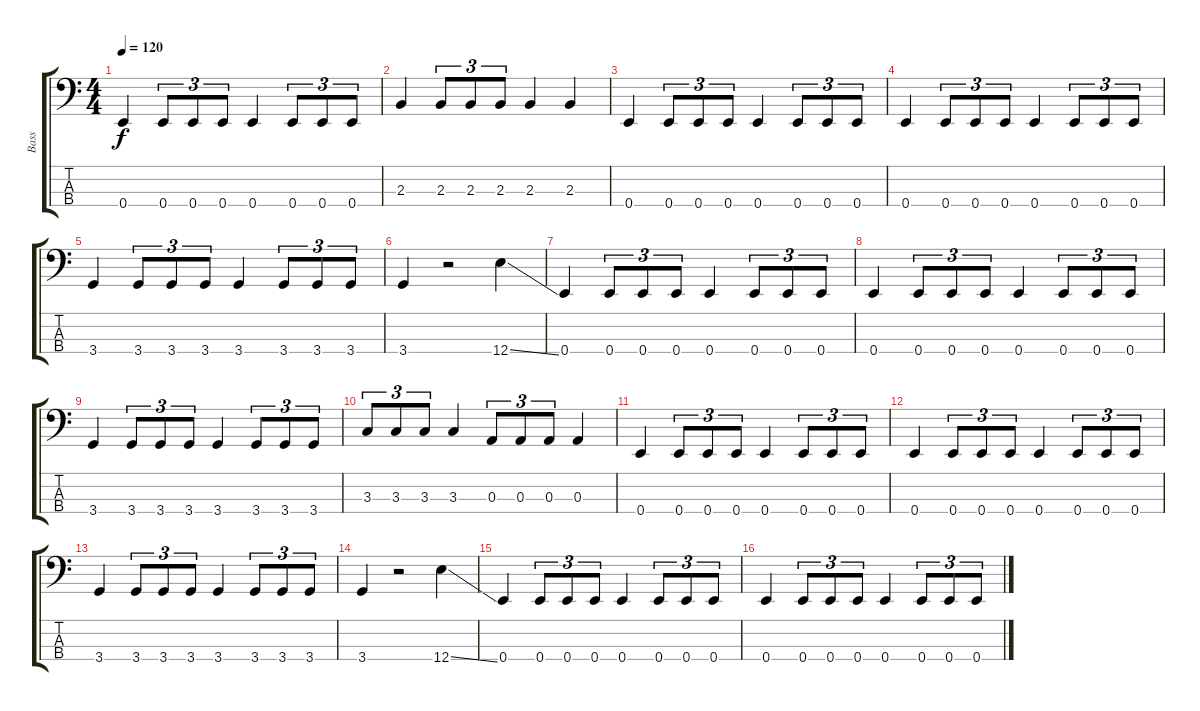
\track ("Bass" "Bass") {instrument electricbasspick}
\staff {score tabs}
\tuning (G2 D2 A1 E1) {hide}
\ts (4 4)
\tempo 120
\clef f4
\ks c
0.4.4{dy f} 0.4.8{tu (3 2)} 0.4.8{tu (3 2)} 0.4.8{tu (3 2)} 0.4.4 0.4.8{tu (3 2)} 0.4.8{tu (3 2)} 0.4.8{tu (3 2)} |
2.3.4 2.3.8{tu (3 2)} 2.3.8{tu (3 2)} 2.3.8{tu (3 2)} 2.3.4 2.3.4 |
0.4.4 0.4.8{tu (3 2)} 0.4.8{tu (3 2)} 0.4.8{tu (3 2)} 0.4.4 0.4.8{tu (3 2)} 0.4.8{tu (3 2)} 0.4.8{tu (3 2)} |
0.4.4 0.4.8{tu (3 2)} 0.4.8{tu (3 2)} 0.4.8{tu (3 2)} 0.4.4 0.4.8{tu (3 2)} 0.4.8{tu (3 2)} 0.4.8{tu (3 2)} |
3.4.4 3.4.8{tu (3 2)} 3.4.8{tu (3 2)} 3.4.8{tu (3 2)} 3.4.4 3.4.8{tu (3 2)} 3.4.8{tu (3 2)} 3.4.8{tu (3 2)} |
3.4.4 r.2 12.4{ss}.4 |
0.4.4 0.4.8{tu (3 2)} 0.4.8{tu (3 2)} 0.4.8{tu (3 2)} 0.4.4 0.4.8{tu (3 2)} 0.4.8{tu (3 2)} 0.4.8{tu (3 2)} |
0.4.4 0.4.8{tu (3 2)} 0.4.8{tu (3 2)} 0.4.8{tu (3 2)} 0.4.4 0.4.8{tu (3 2)} 0.4.8{tu (3 2)} 0.4.8{tu (3 2)} |
3.4.4 3.4.8{tu (3 2)} 3.4.8{tu (3 2)} 3.4.8{tu (3 2)} 3.4.4 3.4.8{tu (3 2)} 3.4.8{tu (3 2)} 3.4.8{tu (3 2)} |
3.3.8{tu (3 2)} 3.3.8{tu (3 2)} 3.3.8{tu (3 2)} 3.3.4 0.3.8{tu (3 2)} 0.3.8{tu (3 2)} 0.3.8{tu (3 2)} 0.3.4 |
0.4.4 0.4.8{tu (3 2)} 0.4.8{tu (3 2)} 0.4.8{tu (3 2)} 0.4.4 0.4.8{tu (3 2)} 0.4.8{tu (3 2)} 0.4.8{tu (3 2)} |
0.4.4 0.4.8{tu (3 2)} 0.4.8{tu (3 2)} 0.4.8{tu (3 2)} 0.4.4 0.4.8{tu (3 2)} 0.4.8{tu (3 2)} 0.4.8{tu (3 2)} |
3.4.4 3.4.8{tu (3 2)} 3.4.8{tu (3 2)} 3.4.8{tu (3 2)} 3.4.4 3.4.8{tu (3 2)} 3.4.8{tu (3 2)} 3.4.8{tu (3 2)} |
3.4.4 r.2 12.4{ss}.4 |
0.4.4 0.4.8{tu (3 2)} 0.4.8{tu (3 2)} 0.4.8{tu (3 2)} 0.4.4 0.4.8{tu (3 2)} 0.4.8{tu (3 2)} 0.4.8{tu (3 2)} |
0.4.4 0.4.8{tu (3 2)} 0.4.8{tu (3 2)} 0.4.8{tu (3 2)} 0.4.4 0.4.8{tu (3 2)} 0.4.8{tu (3 2)} 0.4.8{tu (3 2)}
